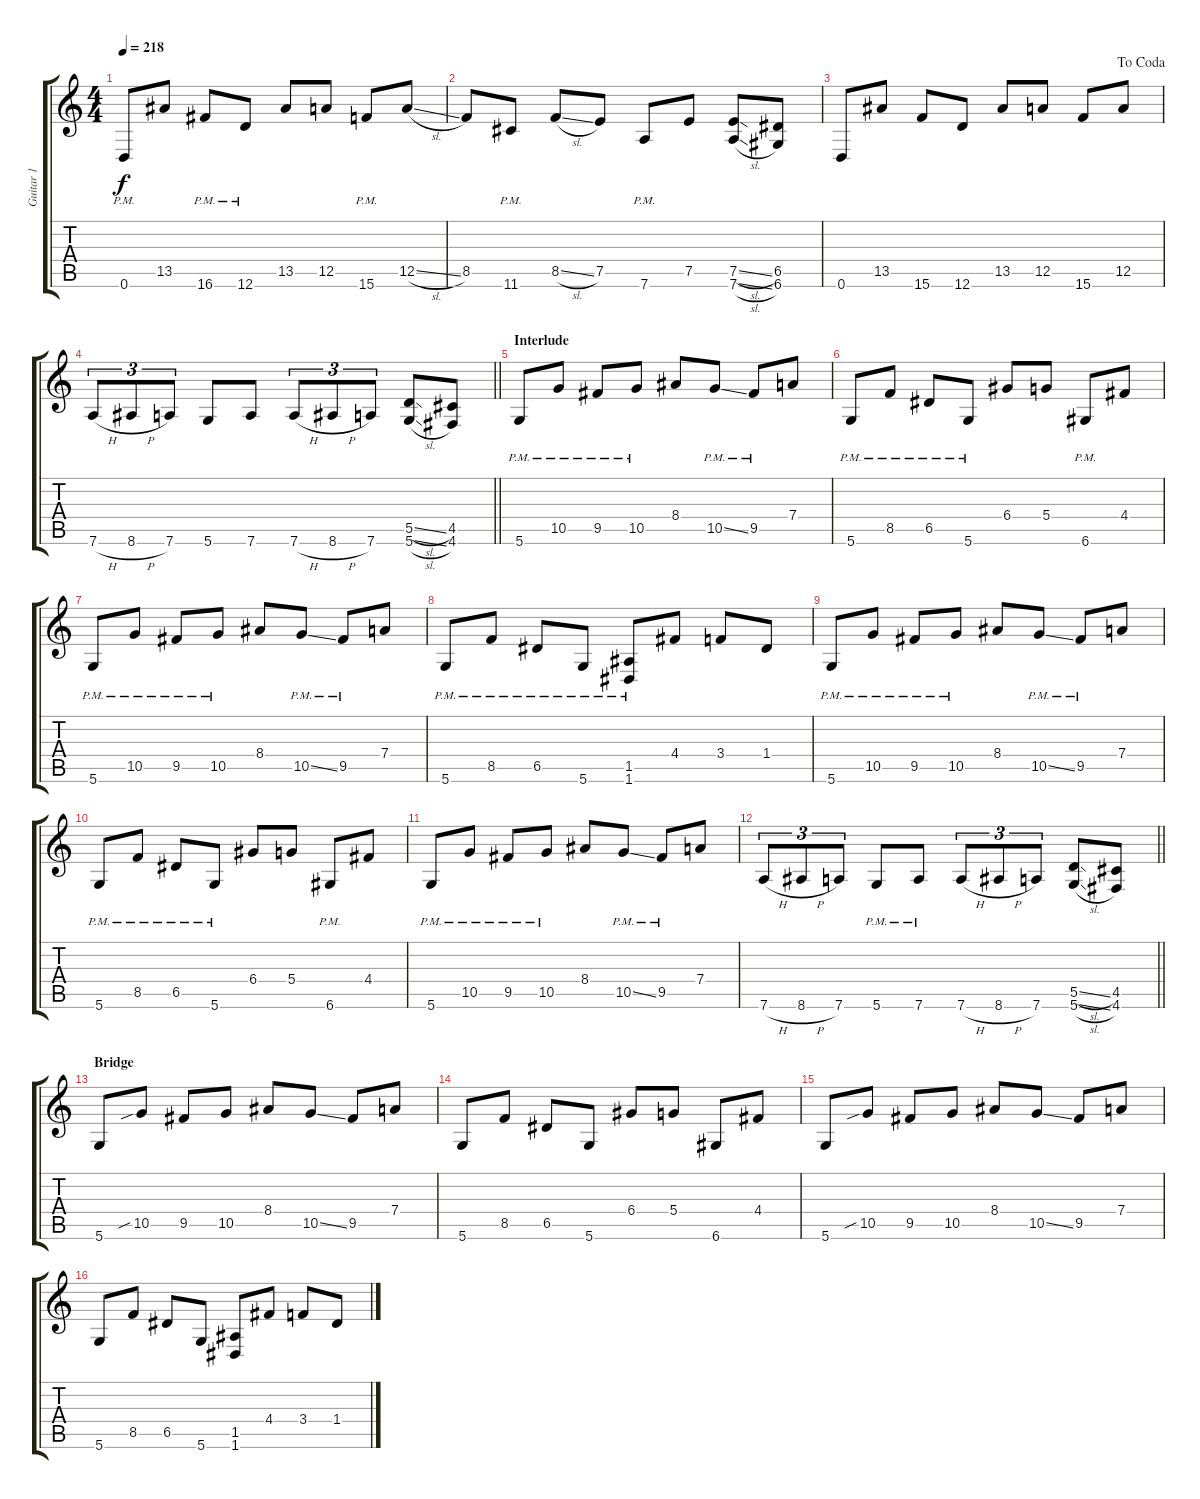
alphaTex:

\track ("Guitar 1" "Guitar 1") {instrument distortionguitar}
\staff {score tabs}
\tuning (E4 B3 G3 D3 A2 D2) {hide}
\ts (4 4)
\tempo 218
\clef g2
\ks c
0.6{pm}.8{dy f} 13.5.8 16.6{pm}.8 12.6{pm}.8 13.5.8 12.5.8 15.6{pm}.8 12.5{sl}.8 |
8.5.8 11.6{pm}.8 8.5{sl}.8 7.5.8 7.6{pm}.8 7.5.8 (7.5{sl} 7.6{sl}).8 (6.5 6.6).8 |
\jump dacoda
0.6.8 13.5.8 15.6.8 12.6.8 13.5.8 12.5.8 15.6.8 12.5.8 |
\barLineRight lightlight
7.6{h}.8{tu (3 2)} 8.6{h}.8{tu (3 2)} 7.6.8{tu (3 2)} 5.6.8 7.6.8 7.6{h}.8{tu (3 2)} 8.6{h}.8{tu (3 2)} 7.6.8{tu (3 2)} (5.5{sl} 5.6{sl}).8 (4.5 4.6).8 |
\section ("" "Interlude")
5.6{pm}.8 10.5{pm}.8 9.5{pm}.8 10.5{pm}.8 8.4.8 10.5{ss pm}.8 9.5{pm}.8 7.4.8 |
5.6{pm}.8 8.5{pm}.8 6.5{pm}.8 5.6{pm}.8 6.4.8 5.4.8 6.6{pm}.8 4.4.8 |
5.6{pm}.8 10.5{pm}.8 9.5{pm}.8 10.5{pm}.8 8.4.8 10.5{ss pm}.8 9.5{pm}.8 7.4.8 |
5.6{pm}.8 8.5{pm}.8 6.5{pm}.8 5.6{pm}.8 (1.5{pm} 1.6{pm}).8 4.4.8 3.4.8 1.4.8 |
5.6{pm}.8 10.5{pm}.8 9.5{pm}.8 10.5{pm}.8 8.4.8 10.5{ss pm}.8 9.5{pm}.8 7.4.8 |
5.6{pm}.8 8.5{pm}.8 6.5{pm}.8 5.6{pm}.8 6.4.8 5.4.8 6.6{pm}.8 4.4.8 |
5.6{pm}.8 10.5{pm}.8 9.5{pm}.8 10.5{pm}.8 8.4.8 10.5{ss pm}.8 9.5{pm}.8 7.4.8 |
\barLineRight lightlight
7.6{h}.8{tu (3 2)} 8.6{h}.8{tu (3 2)} 7.6.8{tu (3 2)} 5.6{pm}.8 7.6{pm}.8 7.6{h}.8{tu (3 2)} 8.6{h}.8{tu (3 2)} 7.6.8{tu (3 2)} (5.5{sl} 5.6{sl}).8 (4.5 4.6).8 |
\section ("" "Bridge")
5.6.8 10.5{sib}.8 9.5.8 10.5.8 8.4.8 10.5{ss}.8 9.5.8 7.4.8 |
5.6.8 8.5.8 6.5.8 5.6.8 6.4.8 5.4.8 6.6.8 4.4.8 |
5.6.8 10.5{sib}.8 9.5.8 10.5.8 8.4.8 10.5{ss}.8 9.5.8 7.4.8 |
5.6.8 8.5.8 6.5.8 5.6.8 (1.5 1.6).8 4.4.8 3.4.8 1.4.8
